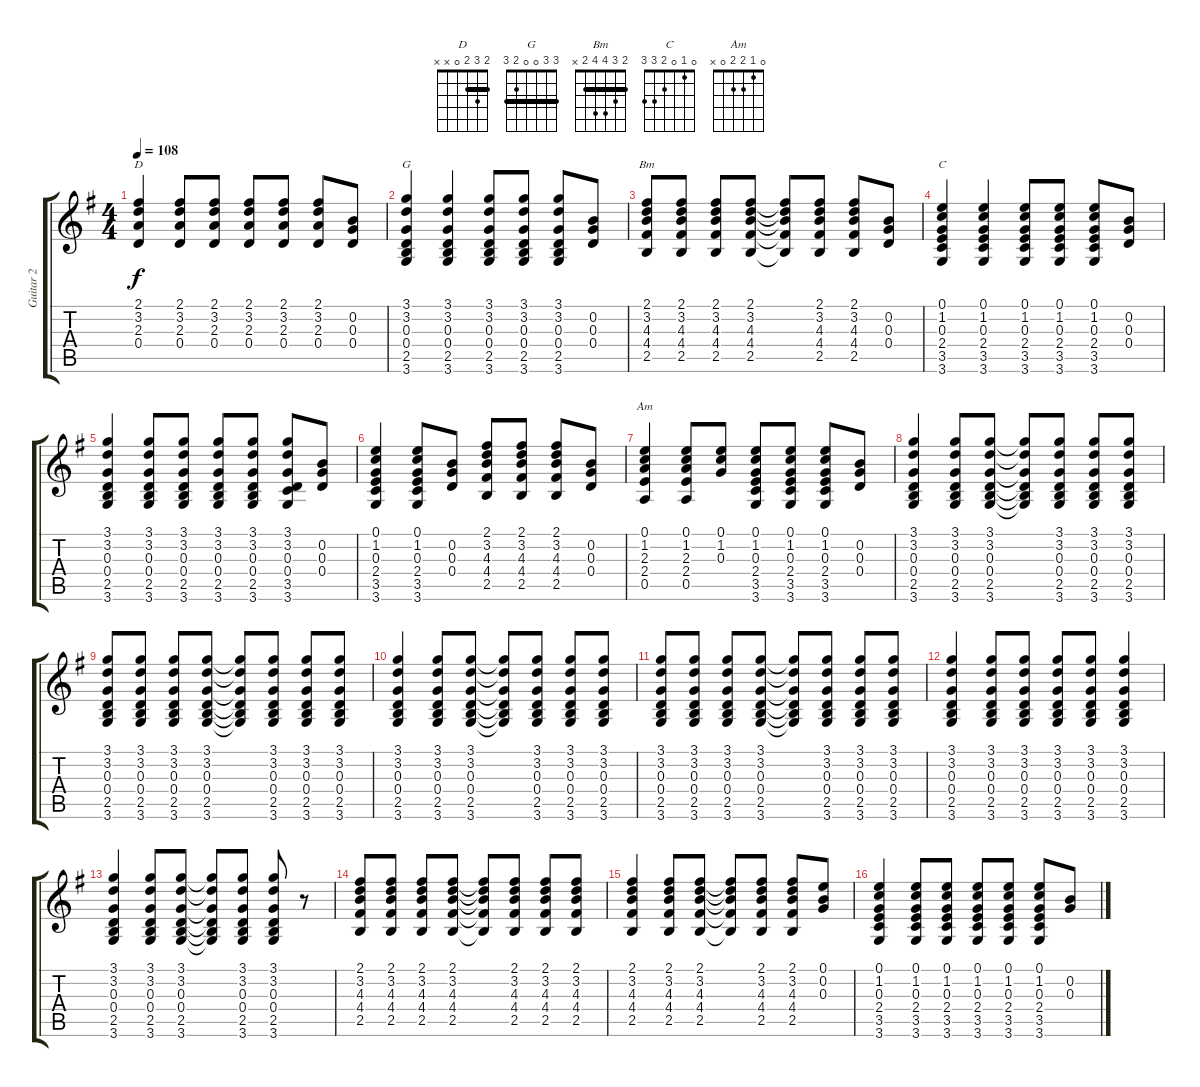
\track ("Guitar 2" "Guitar 2") {instrument acousticguitarsteel}
\staff {score tabs}
\tuning (E4 B3 G3 D3 A2 E2) {hide}
\chord ("D" 2 3 2 0 x x) {barre 2}
\chord ("G" 3 3 0 0 2 3) {barre 3}
\chord ("Bm" 2 3 4 4 2 x) {barre 2}
\chord ("C" 0 1 0 2 3 3)
\chord ("Am" 0 1 2 2 0 x)
\ts (4 4)
\tempo 108
\clef g2
\ks g
(2.1 3.2 2.3 0.4).4{ch "D" dy f} (2.1 3.2 2.3 0.4).8 (2.1 3.2 2.3 0.4).8 (2.1 3.2 2.3 0.4).8 (2.1 3.2 2.3 0.4).8 (2.1 3.2 2.3 0.4).8 (0.2 0.3 0.4).8 |
(3.1 3.2 0.3 0.4 2.5 3.6).4{ch "G"} (3.1 3.2 0.3 0.4 2.5 3.6).4 (3.1 3.2 0.3 0.4 2.5 3.6).8 (3.1 3.2 0.3 0.4 2.5 3.6).8 (3.1 3.2 0.3 0.4 2.5 3.6).8 (0.2 0.3 0.4).8 |
(2.1 3.2 4.3 4.4 2.5).8{ch "Bm"} (2.1 3.2 4.3 4.4 2.5).8 (2.1 3.2 4.3 4.4 2.5).8 (2.1 3.2 4.3 4.4 2.5).8 (2.1{t} 3.2{t} 4.3{t} 4.4{t} 2.5{t}).8 (2.1 3.2 4.3 4.4 2.5).8 (2.1 3.2 4.3 4.4 2.5).8 (0.2 0.3 0.4).8 |
(0.1 1.2 0.3 2.4 3.5 3.6).4{ch "C"} (0.1 1.2 0.3 2.4 3.5 3.6).4 (0.1 1.2 0.3 2.4 3.5 3.6).8 (0.1 1.2 0.3 2.4 3.5 3.6).8 (0.1 1.2 0.3 2.4 3.5 3.6).8 (0.2 0.3 0.4).8 |
(3.1 3.2 0.3 0.4 2.5 3.6).4 (3.1 3.2 0.3 0.4 2.5 3.6).8 (3.1 3.2 0.3 0.4 2.5 3.6).8 (3.1 3.2 0.3 0.4 2.5 3.6).8 (3.1 3.2 0.3 0.4 2.5 3.6).8 (3.1 3.2 0.3 0.4 3.5 3.6).8 (0.2 0.3 0.4).8 |
(0.1 1.2 0.3 2.4 3.5 3.6).4 (0.1 1.2 0.3 2.4 3.5 3.6).8 (0.2 0.3 0.4).8 (2.1 3.2 4.3 4.4 2.5).8 (2.1 3.2 4.3 4.4 2.5).8 (2.1 3.2 4.3 4.4 2.5).8 (0.2 0.3 0.4).8 |
(0.1 1.2 2.3 2.4 0.5).4{ch "Am"} (0.1 1.2 2.3 2.4 0.5).8 (0.1 1.2 0.3).8 (0.1 1.2 0.3 2.4 3.5 3.6).8 (0.1 1.2 0.3 2.4 3.5 3.6).8 (0.1 1.2 0.3 2.4 3.5 3.6).8 (0.2 0.3 0.4).8 |
(3.1 3.2 0.3 0.4 2.5 3.6).4 (3.1 3.2 0.3 0.4 2.5 3.6).8 (3.1 3.2 0.3 0.4 2.5 3.6).8 (3.1{t} 3.2{t} 0.3{t} 0.4{t} 2.5{t} 3.6{t}).8 (3.1 3.2 0.3 0.4 2.5 3.6).8 (3.1 3.2 0.3 0.4 2.5 3.6).8 (3.1 3.2 0.3 0.4 2.5 3.6).8 |
(3.1 3.2 0.3 0.4 2.5 3.6).8 (3.1 3.2 0.3 0.4 2.5 3.6).8 (3.1 3.2 0.3 0.4 2.5 3.6).8 (3.1 3.2 0.3 0.4 2.5 3.6).8 (3.1{t} 3.2{t} 0.3{t} 0.4{t} 2.5{t} 3.6{t}).8 (3.1 3.2 0.3 0.4 2.5 3.6).8 (3.1 3.2 0.3 0.4 2.5 3.6).8 (3.1 3.2 0.3 0.4 2.5 3.6).8 |
(3.1 3.2 0.3 0.4 2.5 3.6).4 (3.1 3.2 0.3 0.4 2.5 3.6).8 (3.1 3.2 0.3 0.4 2.5 3.6).8 (3.1{t} 3.2{t} 0.3{t} 0.4{t} 2.5{t} 3.6{t}).8 (3.1 3.2 0.3 0.4 2.5 3.6).8 (3.1 3.2 0.3 0.4 2.5 3.6).8 (3.1 3.2 0.3 0.4 2.5 3.6).8 |
(3.1 3.2 0.3 0.4 2.5 3.6).8 (3.1 3.2 0.3 0.4 2.5 3.6).8 (3.1 3.2 0.3 0.4 2.5 3.6).8 (3.1 3.2 0.3 0.4 2.5 3.6).8 (3.1{t} 3.2{t} 0.3{t} 0.4{t} 2.5{t} 3.6{t}).8 (3.1 3.2 0.3 0.4 2.5 3.6).8 (3.1 3.2 0.3 0.4 2.5 3.6).8 (3.1 3.2 0.3 0.4 2.5 3.6).8 |
(3.1 3.2 0.3 0.4 2.5 3.6).4 (3.1 3.2 0.3 0.4 2.5 3.6).8 (3.1 3.2 0.3 0.4 2.5 3.6).8 (3.1 3.2 0.3 0.4 2.5 3.6).8 (3.1 3.2 0.3 0.4 2.5 3.6).8 (3.1 3.2 0.3 0.4 2.5 3.6).4 |
(3.1 3.2 0.3 0.4 2.5 3.6).4 (3.1 3.2 0.3 0.4 2.5 3.6).8 (3.1 3.2 0.3 0.4 2.5 3.6).8 (3.1{t} 3.2{t} 0.3{t} 0.4{t} 2.5{t} 3.6{t}).8 (3.1 3.2 0.3 0.4 2.5 3.6).8 (3.1 3.2 0.3 0.4 2.5 3.6).8 r.8 |
(2.1 3.2 4.3 4.4 2.5).8 (2.1 3.2 4.3 4.4 2.5).8 (2.1 3.2 4.3 4.4 2.5).8 (2.1 3.2 4.3 4.4 2.5).8 (2.1{t} 3.2{t} 4.3{t} 4.4{t} 2.5{t}).8 (2.1 3.2 4.3 4.4 2.5).8 (2.1 3.2 4.3 4.4 2.5).8 (2.1 3.2 4.3 4.4 2.5).8 |
(2.1 3.2 4.3 4.4 2.5).4 (2.1 3.2 4.3 4.4 2.5).8 (2.1 3.2 4.3 4.4 2.5).8 (2.1{t} 3.2{t} 4.3{t} 4.4{t} 2.5{t}).8 (2.1 3.2 4.3 4.4 2.5).8 (2.1 3.2 4.3 4.4 2.5).8 (0.1 0.2 0.3).8 |
(0.1 1.2 0.3 2.4 3.5 3.6).4 (0.1 1.2 0.3 2.4 3.5 3.6).8 (0.1 1.2 0.3 2.4 3.5 3.6).8 (0.1 1.2 0.3 2.4 3.5 3.6).8 (0.1 1.2 0.3 2.4 3.5 3.6).8 (0.1 1.2 0.3 2.4 3.5 3.6).8 (0.2 0.3).8
